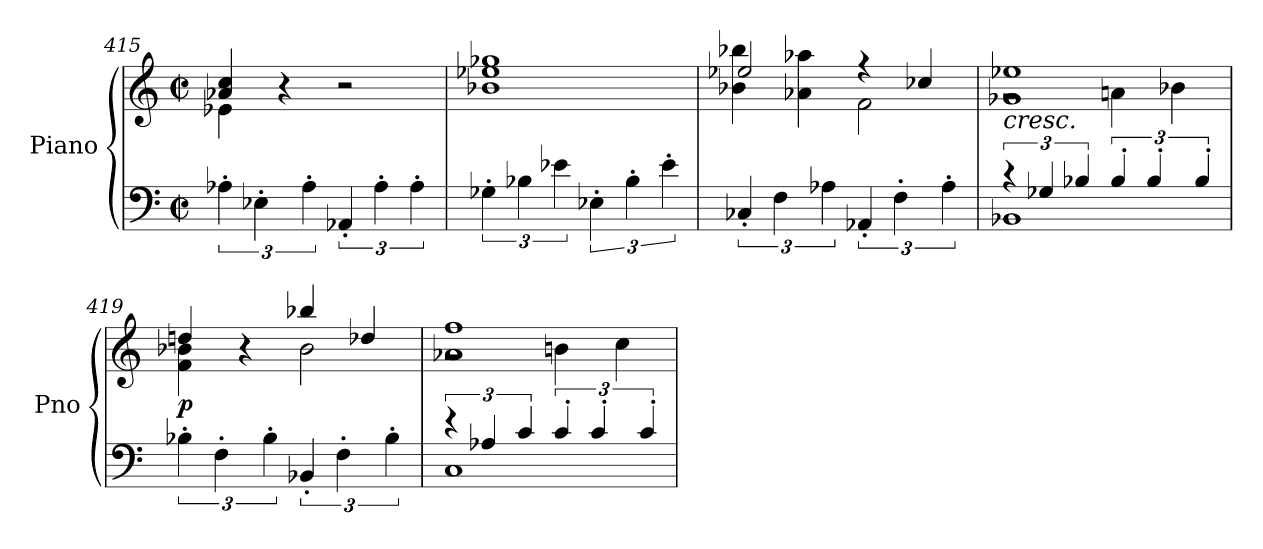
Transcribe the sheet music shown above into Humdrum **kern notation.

**kern	**kern	**dynam
*part1	*part1	*part1
*staff2	*staff1	*staff1/2
*I"Piano	*	*
*I'Pno	*	*
*clefF4	*clefG2	*
*k[]	*k[]	*
*M4/4	*M4/4	*
*met(c|)	*met(c|)	*
=415	=415	=415
*	*^	*
6A-X'\	4a-X/ 4cc/	4e-X\	.
6E-X'\	.	.	.
.	4r	4ryy	.
6A-'\	.	.	.
6AA-X'/	2r	2ryy	.
6A-'\	.	.	.
6A-'\	.	.	.
*	*v	*v	*
=416	=416	=416
6G-X'\	1b-X 1ee-X 1gg-X	.
6B-X\	.	.
6e-X\	.	.
6E-X'\	.	.
6B-'\	.	.
6e-'\	.	.
=417	=417	=417
*	*^	*
6C-X'/	2ee-X/	4b-X\ 4bb-X\	.
6F\	.	.	.
.	.	4a-X\ 4aa-X\	.
6A-X\	.	.	.
6AA-X'/	4r	2f\	.
6F'\	.	.	.
.	4cc-X/	.	.
6A-'\	.	.	.
=418	=418	=418	=418
*^	*	*	*
!	!	!LO:TX:b:i:t=cresc.	!	!
6r	1BB-X	1g-X 1ee-X	2rg	.
6G-X/	.	.	.	.
6B-X/	.	.	.	.
6B-'/	.	.	4an\	.
6B-'/	.	.	.	.
.	.	.	4b-X\	.
6B-'/	.	.	.	.
*v	*v	*	*	*
!!LO:LB:g=z	!!
=419	=419	=419	=419
!	!	!	!LO:DY:b
6B-X'\	4ddn/	4f\ 4b-X\	p
6F'\	.	.	.
.	4r	4ryy	.
6B-'\	.	.	.
6BB-X'/	4bb-X/	2b-\	.
6F'\	.	.	.
.	4dd-X/	.	.
6B-'\	.	.	.
!!LO:LB:g=z	!!
=420	=420	=420	=420
*^	*	*	*
6r	1C	1a-X 1ff	2rg	.
6A-X/	.	.	.	.
6c/	.	.	.	.
6c'/	.	.	4bn\	.
6c'/	.	.	.	.
.	.	.	4cc\	.
6c'/	.	.	.	.
*v	*v	*	*	*
*	*v	*v	*
=	=	=
*-	*-	*-
